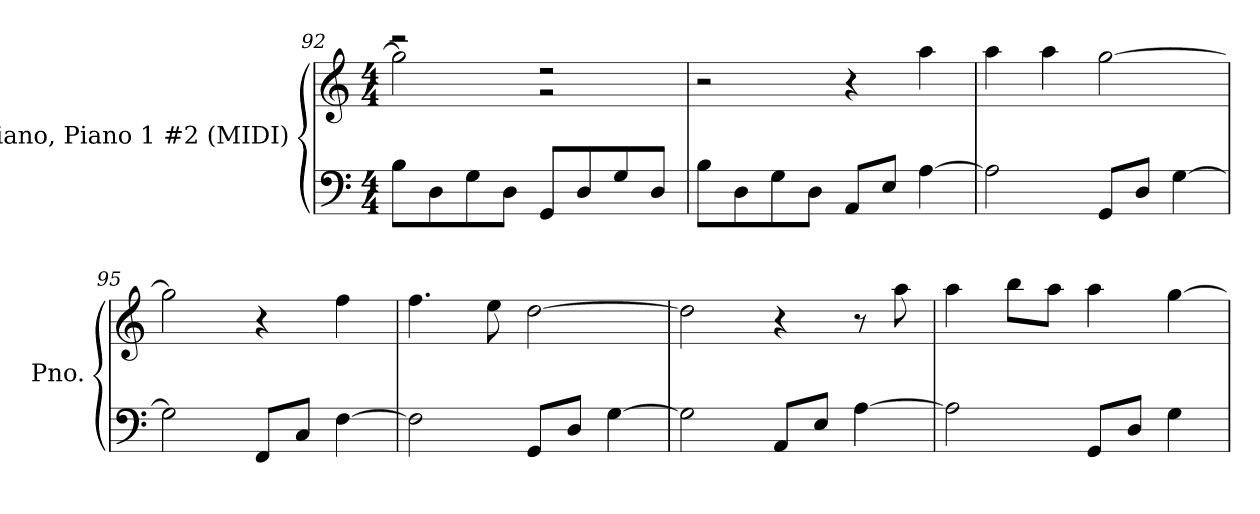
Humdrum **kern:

**kern	**kern
*part1	*part1
*staff2	*staff1
*I"Piano, Piano 1 #2 (MIDI)	*
*I'Pno.	*
!!LO:LB:g=z
*clefF4	*clefG2
*k[]	*k[]
*M4/4	*M4/4
=92	=92
*	*^
8B\L	2r	2gg\]
8D\	.	.
8G\	.	.
8D\J	.	.
8GG/L	2r	2r
8D/	.	.
8G/	.	.
8D/J	.	.
*	*v	*v
=93	=93
8B\L	2r
8D\	.
8G\	.
8D\J	.
8AA/L	4r
8E/J	.
[4A\	4aa\
=94	=94
2A\]	4aa\
.	4aa\
8GG/L	[2gg\
8D/J	.
[4G\	.
=95	=95
2G\]	2gg\]
8FF/L	4r
8C/J	.
[4F\	4ff\
=96	=96
2F\]	4.ff\
.	8ee\
8GG/L	[2dd\
8D/J	.
[4G\	.
=97	=97
2G\]	2dd\]
8AA/L	4r
8E/J	.
[4A\	8r
.	8aa\
!!LO:LB:g=z
=98	=98
2A\]	4aa\
.	8bb\L
.	8aa\J
8GG/L	4aa\
8D/J	.
4G\	[4gg\
=	=
*-	*-
